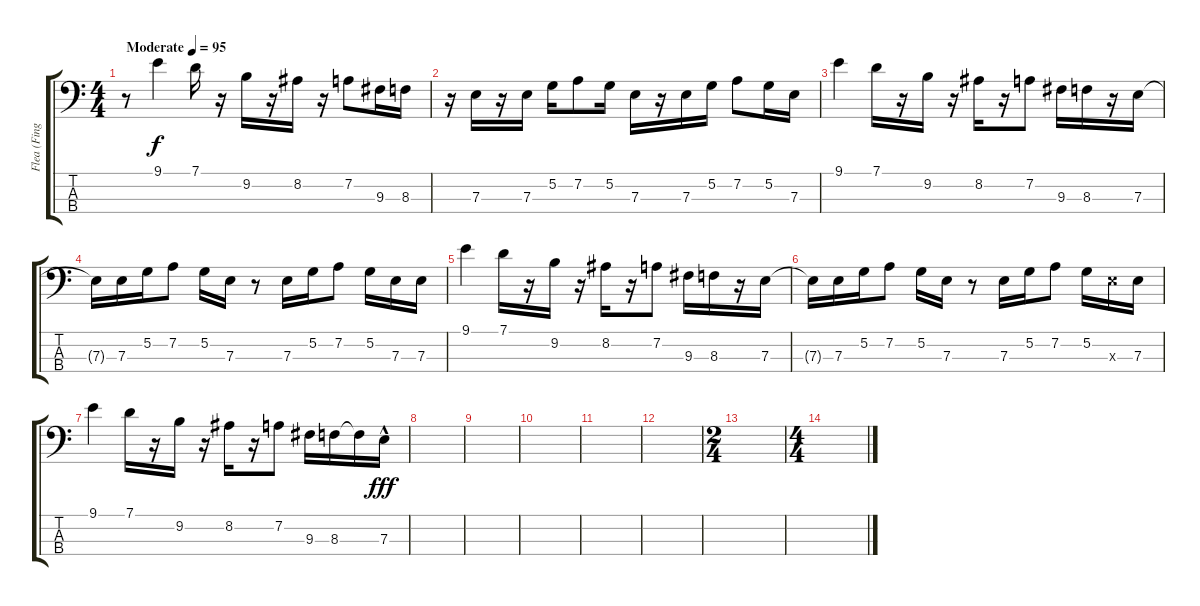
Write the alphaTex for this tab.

\track ("Flea (Finger Bass)" "Flea (Fing") {instrument electricbassfinger}
\staff {score tabs}
\tuning (G2 D2 A1 E1) {hide}
\ts (4 4)
\tempo (95 "Moderate")
\clef f4
\ks c
r.8{dy f instrument electricbassfinger} 9.1.4 7.1.16 r.16 9.2.16 r.16 8.2.16 r.16 7.2.8 9.3.16 8.3.16 |
r.16 7.3.16 r.16 7.3.16 5.2.16 7.2.8 5.2.16 7.3.16 r.16 7.3.16 5.2.16 7.2.8 5.2.16 7.3.16 |
9.1.4 7.1.16 r.16 9.2.16 r.16 8.2.16 r.16 7.2.8 9.3.16 8.3.16 r.16 7.3.16 |
7.3{t}.16 7.3.16 5.2.16 7.2.8 5.2.16 7.3.16 r.8 7.3.16 5.2.16 7.2.8 5.2.16 7.3.16 7.3.16 |
9.1.4 7.1.16 r.16 9.2.16 r.16 8.2.16 r.16 7.2.8 9.3.16 8.3.16 r.16 7.3.16 |
7.3{t}.16 7.3.16 5.2.16 7.2.8 5.2.16 7.3.16 r.8 7.3.16 5.2.16 7.2.8 5.2.16 7.3{x}.16 7.3.16 |
9.1.4 7.1.16 r.16 9.2.16 r.16 8.2.16 r.16 7.2.8 9.3.16 8.3.16 8.3{t}.16 7.3{hac}.16{dy fff} |
|
|
|
|
|
\ts (2 4)
|
\ts (4 4)
